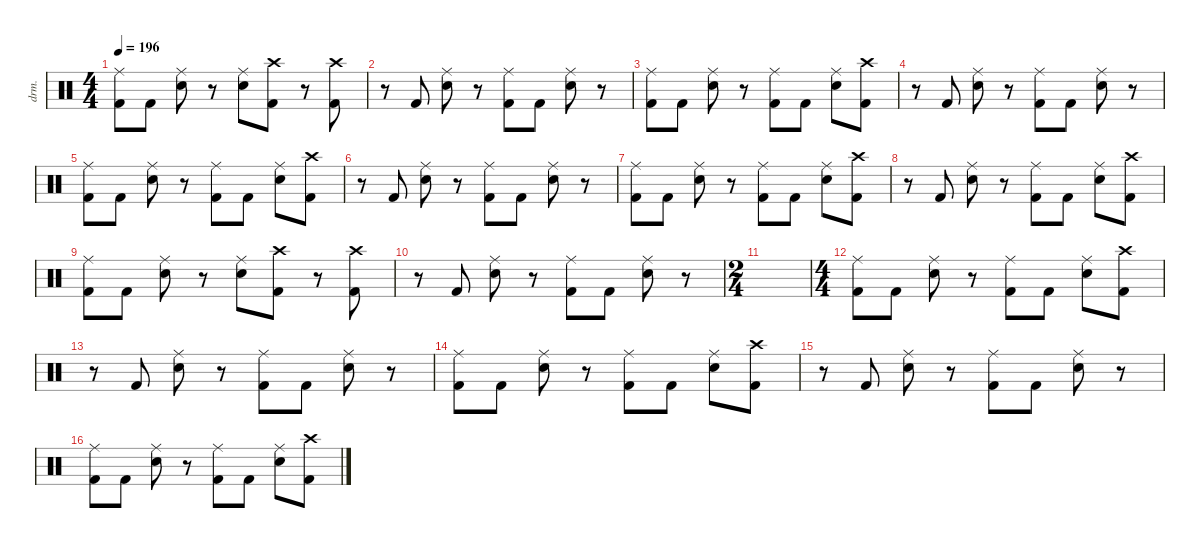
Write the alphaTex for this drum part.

\defaultSystemsLayout 4
\hideDynamics
\bracketExtendMode nobrackets
\track ("Menza" "drm.") {instrument percussion}
\staff {score}
\articulation defaults
\ts (4 4)
\tempo 196
\clef neutral
\ks c
("Ride (middle)" "Kick (hit) 2").8{dy ff} "Kick (hit) 2".8{dy fff} ("Ride (middle)" "Snare (hit) 2").8{dy ff} r.8 ("Ride (middle)" "Snare (hit) 2").8 ("Crash high (hit)" "Kick (hit) 2").8 r.8 ("Crash high (hit)" "Kick (hit) 2").8{dy fff} |
r.8 "Kick (hit) 2".8 ("Ride (middle)" "Snare (hit) 2").8{dy ff} r.8 ("Ride (middle)" "Kick (hit) 2").8 "Kick (hit) 2".8{dy fff} ("Ride (middle)" "Snare (hit) 2").8{dy ff} r.8 |
("Ride (middle)" "Kick (hit) 2").8 "Kick (hit) 2".8{dy fff} ("Ride (middle)" "Snare (hit) 2").8{dy ff} r.8 ("Ride (middle)" "Kick (hit) 2").8 "Kick (hit) 2".8{dy fff} ("Ride (middle)" "Snare (hit) 2").8{dy ff} ("Crash high (hit)" "Kick (hit) 2").8{dy fff} |
r.8 "Kick (hit) 2".8 ("Ride (middle)" "Snare (hit) 2").8{dy ff} r.8 ("Ride (middle)" "Kick (hit) 2").8 "Kick (hit) 2".8{dy fff} ("Ride (middle)" "Snare (hit) 2").8{dy ff} r.8 |
("Ride (middle)" "Kick (hit) 2").8 "Kick (hit) 2".8{dy fff} ("Ride (middle)" "Snare (hit) 2").8{dy ff} r.8 ("Ride (middle)" "Kick (hit) 2").8 "Kick (hit) 2".8{dy fff} ("Ride (middle)" "Snare (hit) 2").8{dy ff} ("Crash high (hit)" "Kick (hit) 2").8{dy fff} |
r.8 "Kick (hit) 2".8 ("Ride (middle)" "Snare (hit) 2").8{dy ff} r.8 ("Ride (middle)" "Kick (hit) 2").8 "Kick (hit) 2".8{dy fff} ("Ride (middle)" "Snare (hit) 2").8{dy ff} r.8 |
("Ride (middle)" "Kick (hit) 2").8 "Kick (hit) 2".8{dy fff} ("Ride (middle)" "Snare (hit) 2").8{dy ff} r.8 ("Ride (middle)" "Kick (hit) 2").8 "Kick (hit) 2".8{dy fff} ("Ride (middle)" "Snare (hit) 2").8{dy ff} ("Crash high (hit)" "Kick (hit) 2").8{dy fff} |
r.8 "Kick (hit) 2".8 ("Ride (middle)" "Snare (hit) 2").8{dy ff} r.8 ("Ride (middle)" "Kick (hit) 2").8 "Kick (hit) 2".8{dy fff} ("Ride (middle)" "Snare (hit) 2").8{dy ff} ("Crash high (hit)" "Kick (hit) 2").8 |
("Ride (middle)" "Kick (hit) 2").8 "Kick (hit) 2".8{dy fff} ("Ride (middle)" "Snare (hit) 2").8{dy ff} r.8 ("Ride (middle)" "Snare (hit) 2").8 ("Crash high (hit)" "Kick (hit) 2").8 r.8 ("Crash high (hit)" "Kick (hit) 2").8{dy fff} |
r.8 "Kick (hit) 2".8 ("Ride (middle)" "Snare (hit) 2").8{dy ff} r.8 ("Ride (middle)" "Kick (hit) 2").8 "Kick (hit) 2".8{dy fff} ("Ride (middle)" "Snare (hit) 2").8{dy ff} r.8 |
\ts (2 4)
\beaming (8 2 2)
|
\ts (4 4)
\beaming (8 2 2 2 2)
("Ride (middle)" "Kick (hit) 2").8 "Kick (hit) 2".8{dy fff} ("Ride (middle)" "Snare (hit) 2").8{dy ff} r.8 ("Ride (middle)" "Kick (hit) 2").8 "Kick (hit) 2".8{dy fff} ("Ride (middle)" "Snare (hit) 2").8{dy ff} ("Crash high (hit)" "Kick (hit) 2").8{dy fff} |
r.8 "Kick (hit) 2".8 ("Ride (middle)" "Snare (hit) 2").8{dy ff} r.8 ("Ride (middle)" "Kick (hit) 2").8 "Kick (hit) 2".8{dy fff} ("Ride (middle)" "Snare (hit) 2").8{dy ff} r.8 |
("Ride (middle)" "Kick (hit) 2").8 "Kick (hit) 2".8{dy fff} ("Ride (middle)" "Snare (hit) 2").8{dy ff} r.8 ("Ride (middle)" "Kick (hit) 2").8 "Kick (hit) 2".8{dy fff} ("Ride (middle)" "Snare (hit) 2").8{dy ff} ("Crash high (hit)" "Kick (hit) 2").8{dy fff} |
r.8 "Kick (hit) 2".8 ("Ride (middle)" "Snare (hit) 2").8{dy ff} r.8 ("Ride (middle)" "Kick (hit) 2").8 "Kick (hit) 2".8{dy fff} ("Ride (middle)" "Snare (hit) 2").8{dy ff} r.8 |
("Ride (middle)" "Kick (hit) 2").8 "Kick (hit) 2".8{dy fff} ("Ride (middle)" "Snare (hit) 2").8{dy ff} r.8 ("Ride (middle)" "Kick (hit) 2").8 "Kick (hit) 2".8{dy fff} ("Ride (middle)" "Snare (hit) 2").8{dy ff} ("Crash high (hit)" "Kick (hit) 2").8{dy fff}
